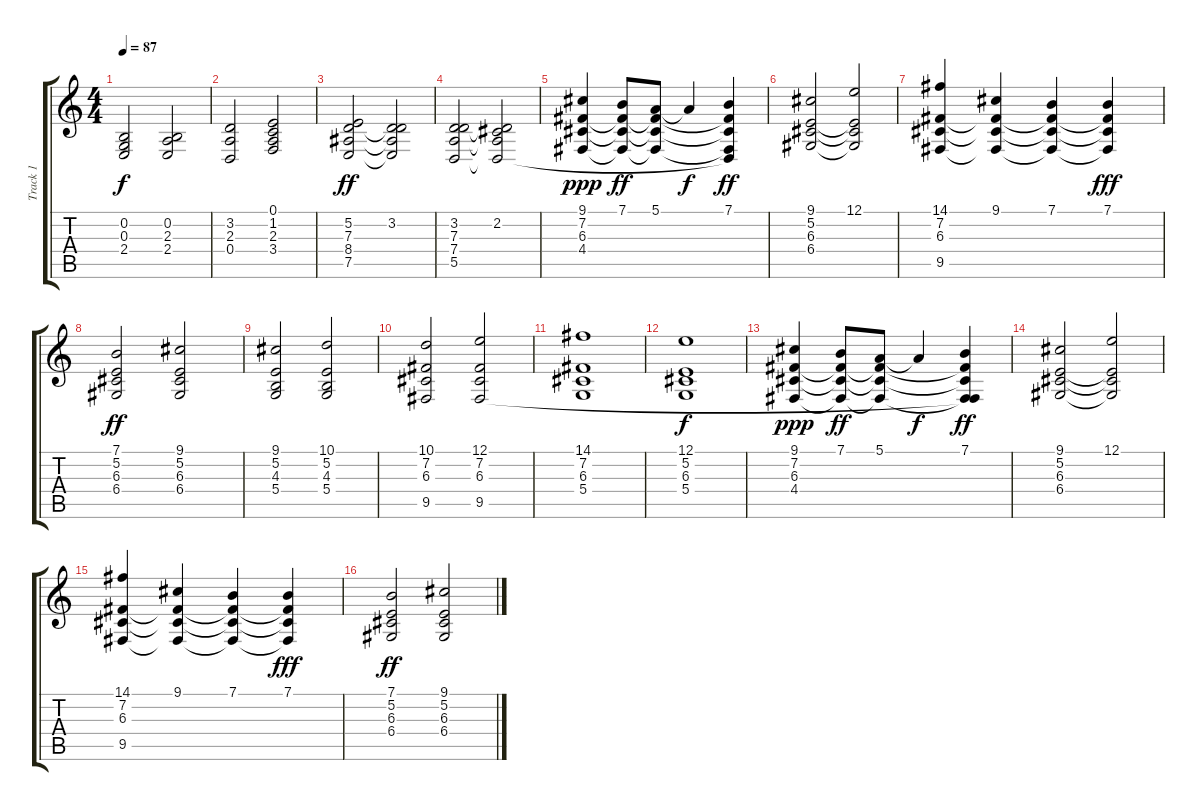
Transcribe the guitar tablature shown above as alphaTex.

\track ("Track 1" "Track 1") {instrument tremolostrings}
\staff {score tabs}
\tuning (E4 B3 G3 D3 A2 E2) {hide}
\ts (4 4)
\tempo 87
\clef g2
\ks c
(0.2 0.3 2.4).2{dy f} (0.2 2.3 2.4).2 |
(3.2 2.3 0.4).2 (0.1 1.2 2.3 3.4).2 |
(5.2 7.3 8.4 7.5).2{dy ff} (3.2 7.3{t} 8.4{t} 7.5{t}).2 |
(3.2 7.3 7.4 5.5).2 (2.2 7.3{t} 7.4{t} 5.5{t}).2 |
(9.1 7.2 6.3 4.4).4{dy ppp} (7.1 7.2{t} 6.3{t} 4.4{t}).8{dy ff} (5.1 7.2{t} 6.3{t} 4.4{t}).8 5.1{t}.4{dy f} (7.1 7.2{t} 6.3{t} 4.4{t} 5.5{t}).4{dy ff} |
(9.1 5.2 6.3 6.4).2 (12.1 5.2{t} 6.3{t} 6.4{t}).2 |
(14.1 7.2 6.3 9.5).4 (9.1 7.2{t} 6.3{t} 9.5{t}).4 (7.1 7.2{t} 6.3{t} 9.5{t}).4 (7.1 7.2{t} 6.3{t} 9.5{t}).4{dy fff} |
(7.1 5.2 6.3 6.4).2{dy ff} (9.1 5.2 6.3 6.4).2 |
(9.1 5.2 4.3 5.4).2 (10.1 5.2 4.3 5.4).2 |
(10.1 7.2 6.3 9.5).2 (12.1 7.2 6.3 9.5).2 |
(14.1 7.2 6.3 5.4).1 |
(12.1 5.2 6.3 5.4).1{dy f} |
(9.1 7.2 6.3 4.4).4{dy ppp} (7.1 7.2{t} 6.3{t} 4.4{t}).8{dy ff} (5.1 7.2{t} 6.3{t} 4.4{t}).8 5.1{t}.4{dy f} (7.1 7.2{t} 6.3{t} 4.4{t} 9.5{t}).4{dy ff} |
(9.1 5.2 6.3 6.4).2 (12.1 5.2{t} 6.3{t} 6.4{t}).2 |
(14.1 7.2 6.3 9.5).4 (9.1 7.2{t} 6.3{t} 9.5{t}).4 (7.1 7.2{t} 6.3{t} 9.5{t}).4 (7.1 7.2{t} 6.3{t} 9.5{t}).4{dy fff} |
(7.1 5.2 6.3 6.4).2{dy ff} (9.1 5.2 6.3 6.4).2
